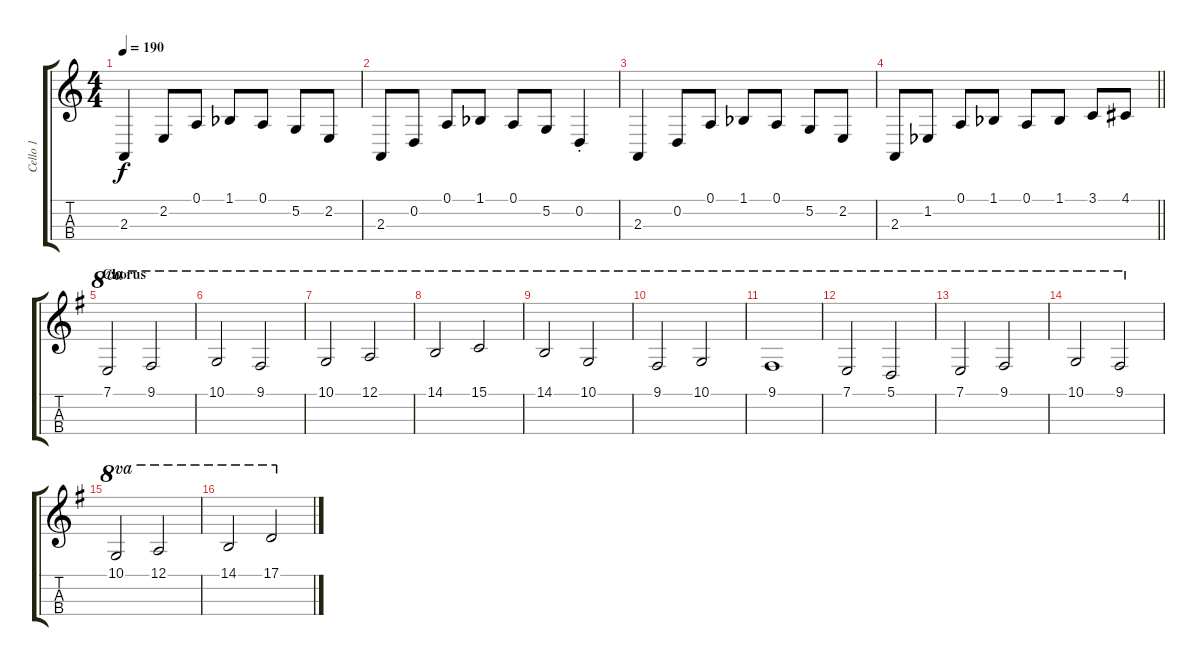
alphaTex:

\track ("Cello 1" "Cello 1") {instrument cello}
\staff {score tabs}
\tuning (A3 D3 G2 C2) {hide}
\ts (4 4)
\tempo 190
\clef g2
\ks c
2.3.4{dy f} 2.2.8 0.1.8 1.1{acc b}.8 0.1.8 5.2.8 2.2.8 |
2.3.8 0.2.8 0.1.8 1.1{acc b}.8 0.1.8 5.2.8 0.2{st}.4 |
2.3.4 0.2.8 0.1.8 1.1{acc b}.8 0.1.8 5.2.8 2.2.8 |
\barLineRight lightlight
2.3.8 1.2{acc b}.8 0.1.8 1.1{acc b}.8 0.1.8 1.1{acc b}.8 3.1.8 4.1.8 |
\section ("" "Chorus")
\ks g
7.1.2{ot 8va} 9.1.2{ot 8va} |
10.1.2{ot 8va} 9.1.2{ot 8va} |
10.1.2{ot 8va} 12.1.2{ot 8va} |
14.1.2{ot 8va} 15.1.2{ot 8va} |
14.1.2{ot 8va} 10.1.2{ot 8va} |
9.1.2{ot 8va} 10.1.2{ot 8va} |
9.1.1{ot 8va} |
7.1.2{ot 8va} 5.1.2{ot 8va} |
7.1.2{ot 8va} 9.1.2{ot 8va} |
10.1.2{ot 8va} 9.1.2{ot 8va} |
10.1.2{ot 8va} 12.1.2{ot 8va} |
14.1.2{ot 8va} 17.1.2{ot 8va}
